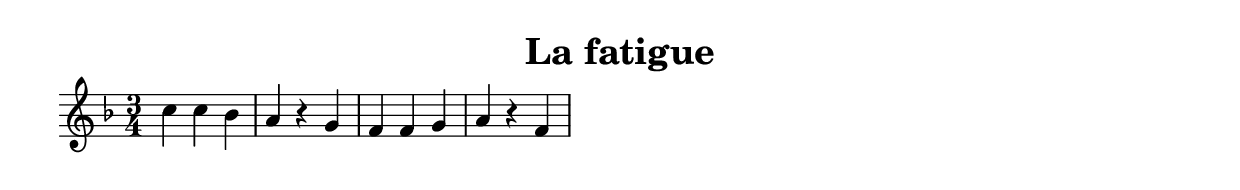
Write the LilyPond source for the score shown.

\version "2.7.40"
\header {
	crossRefNumber = "1"
	footnotes = "\\\\pour plus d'information : http://graner.name/nicolas/arbeau/"
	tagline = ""
	title = "La fatigue"
}
voicedefault =  {
\set Score.defaultBarType = ""

\time 3/4 \key f \major   c''4    c''4    bes'4    a'4    r4   g'4    \bar "|"  
 f'4    f'4    g'4    a'4    r4   f'4    \bar "|"   
}

\score{
    <<

	\context Staff="default"
	{
	    \voicedefault 
	}

    >>
	\layout { indent = 0.0\cm 
	}
	\midi { \tempo 2=100 }
}
